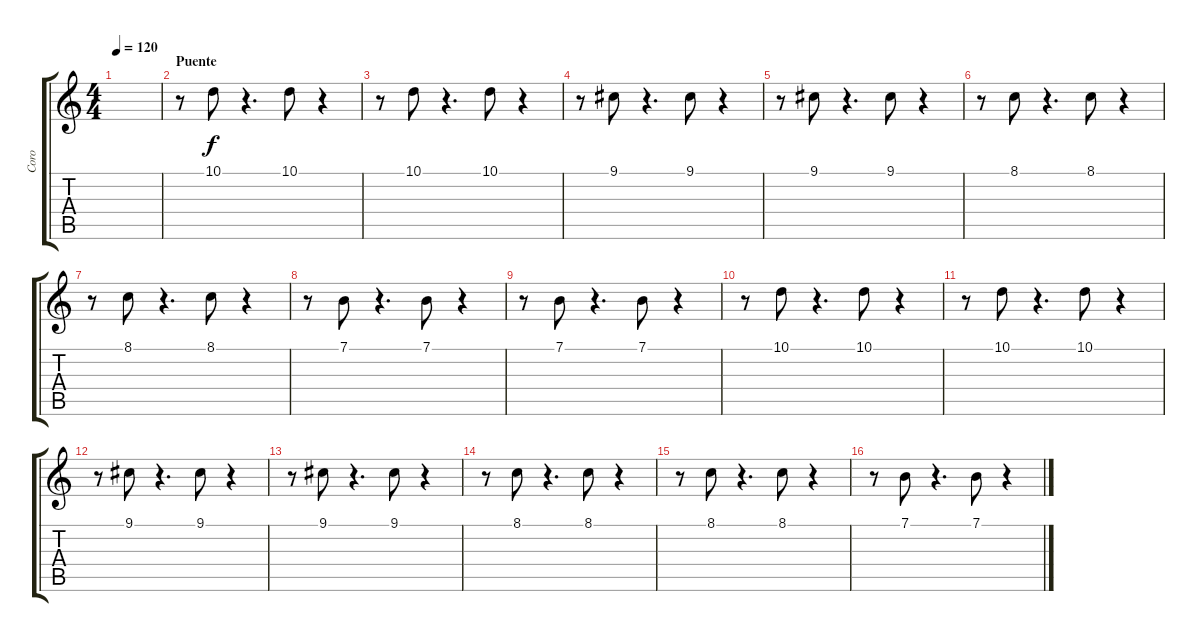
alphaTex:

\track ("Coro" "Coro") {instrument voiceoohs}
\staff {score tabs}
\tuning (E4 B3 G3 D3 A2 E2) {hide}
\ts (4 4)
\tempo 120
\clef g2
\ks c
|
\section ("" "Puente")
r.8 10.1.8 r.4{d} 10.1.8 r.4 |
r.8 10.1.8 r.4{d} 10.1.8 r.4 |
r.8 9.1.8 r.4{d} 9.1.8 r.4 |
r.8 9.1.8 r.4{d} 9.1.8 r.4 |
r.8 8.1.8 r.4{d} 8.1.8 r.4 |
r.8 8.1.8 r.4{d} 8.1.8 r.4 |
r.8 7.1.8 r.4{d} 7.1.8 r.4 |
r.8 7.1.8 r.4{d} 7.1.8 r.4 |
r.8 10.1.8 r.4{d} 10.1.8 r.4 |
r.8 10.1.8 r.4{d} 10.1.8 r.4 |
r.8 9.1.8 r.4{d} 9.1.8 r.4 |
r.8 9.1.8 r.4{d} 9.1.8 r.4 |
r.8 8.1.8 r.4{d} 8.1.8 r.4 |
r.8 8.1.8 r.4{d} 8.1.8 r.4 |
r.8 7.1.8 r.4{d} 7.1.8 r.4
